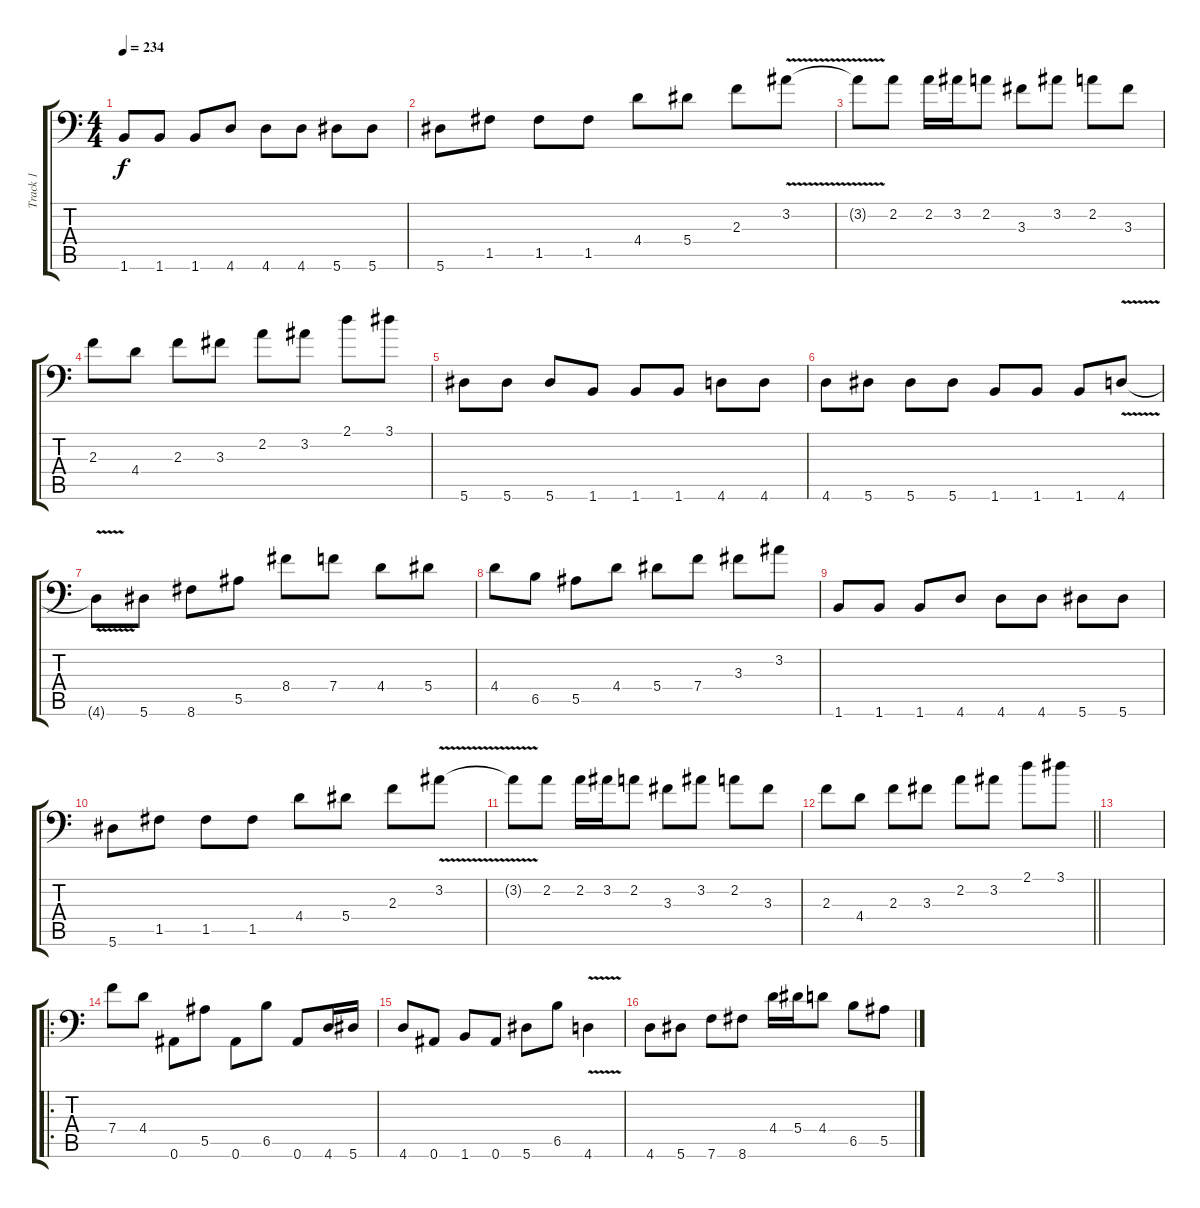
\track ("Track 1" "Track 1") {instrument distortionguitar}
\staff {score tabs}
\tuning (C4 G3 Eb3 Bb2 F2 Bb1) {hide}
\ts (4 4)
\tempo 234
\clef f4
\ks c
1.6.8{dy f} 1.6.8 1.6.8 4.6.8 4.6.8 4.6.8 5.6.8 5.6.8 |
5.6.8 1.5.8 1.5.8 1.5.8 4.4.8 5.4.8 2.3.8 3.2{v}.8 |
3.2{t}.8 2.2.8 2.2.16 3.2.16 2.2.8 3.3.8 3.2.8 2.2.8 3.3.8 |
2.3.8 4.4.8 2.3.8 3.3.8 2.2.8 3.2.8 2.1.8 3.1.8 |
5.6.8 5.6.8 5.6.8 1.6.8 1.6.8 1.6.8 4.6.8 4.6.8 |
4.6.8 5.6.8 5.6.8 5.6.8 1.6.8 1.6.8 1.6.8 4.6{v}.8 |
4.6{t}.8 5.6.8 8.6.8 5.5.8 8.4.8 7.4.8 4.4.8 5.4.8 |
4.4.8 6.5.8 5.5.8 4.4.8 5.4.8 7.4.8 3.3.8 3.2.8 |
1.6.8 1.6.8 1.6.8 4.6.8 4.6.8 4.6.8 5.6.8 5.6.8 |
5.6.8 1.5.8 1.5.8 1.5.8 4.4.8 5.4.8 2.3.8 3.2{v}.8 |
3.2{t}.8 2.2.8 2.2.16 3.2.16 2.2.8 3.3.8 3.2.8 2.2.8 3.3.8 |
\barLineRight lightlight
2.3.8 4.4.8 2.3.8 3.3.8 2.2.8 3.2.8 2.1.8 3.1.8 |
|
\ro
7.4.8 4.4.8 0.6.8 5.5.8 0.6.8 6.5.8 0.6.8 4.6.16 5.6.16 |
4.6.8 0.6.8 1.6.8 0.6.8 5.6.8 6.5.8 4.6{v}.4 |
4.6.8 5.6.8 7.6.8 8.6.8 4.4.16 5.4.16 4.4.8 6.5.8 5.5.8
